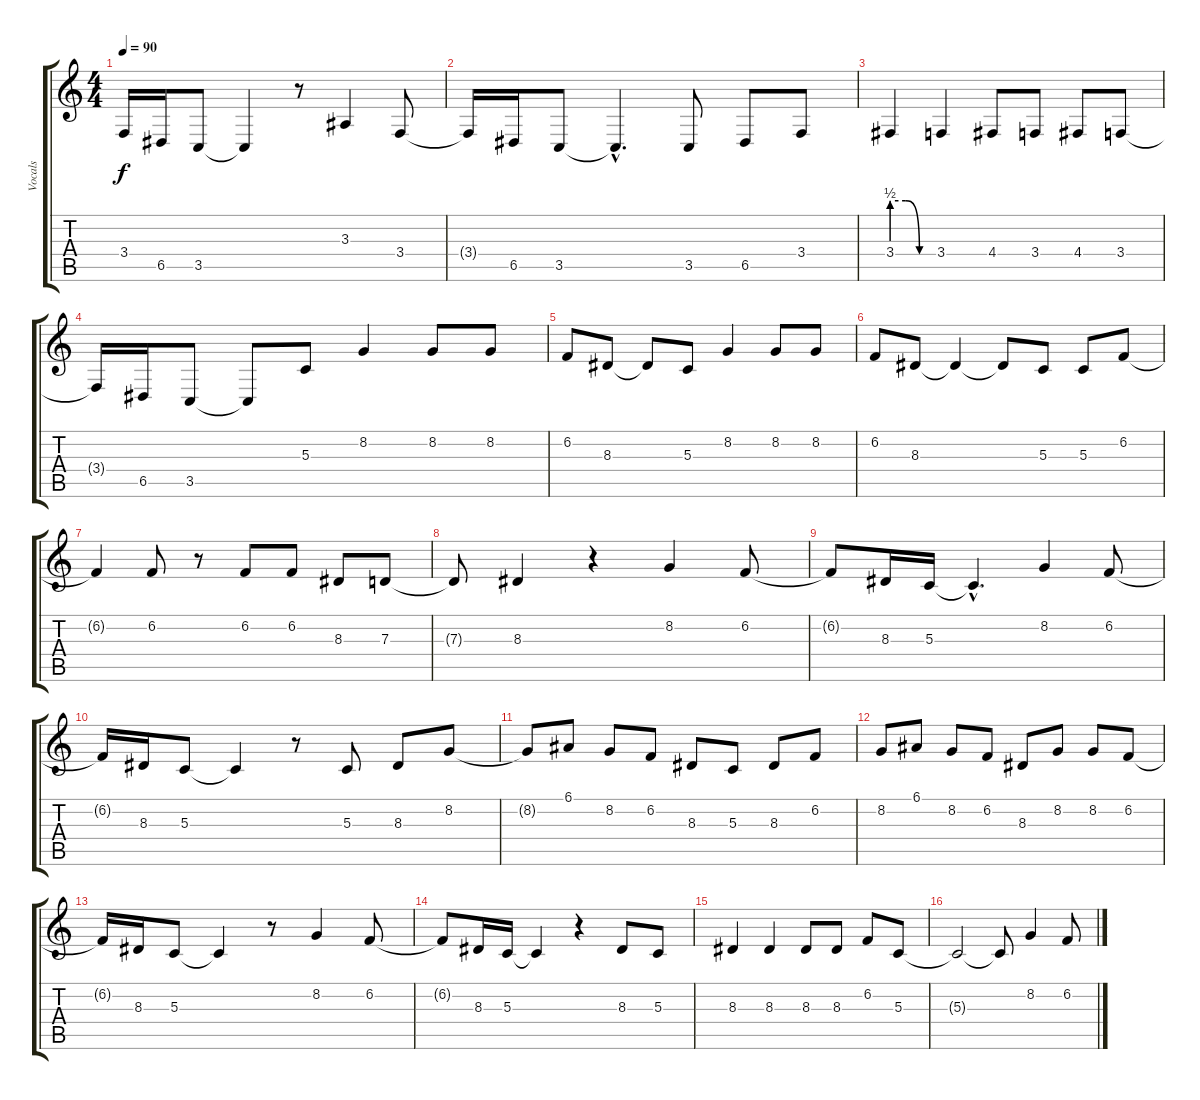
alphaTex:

\track ("Vocals" "Vocals") {instrument flute}
\staff {score tabs}
\tuning (E4 B3 G3 D3 A2 E2) {hide}
\ts (4 4)
\tempo 90
\clef g2
\ks c
3.4{t}.16{dy f} 6.5.16 3.5.8 3.5{t}.4 r.8 3.3.4 3.4.8 |
3.4{t}.16 6.5.16 3.5.8 3.5{hac t}.4{d} 3.5.8 6.5.8 3.4.8 |
3.4{be (custom 0 2 20 2 40 0 60 0)}.4 3.4.4 4.4.8 3.4.8 4.4.8 3.4.8 |
3.4{t}.16 6.5.16 3.5.8 3.5{t}.8 5.3.8 8.2.4 8.2.8 8.2.8 |
6.2.8 8.3.8 8.3{t}.8 5.3.8 8.2.4 8.2.8 8.2.8 |
6.2.8 8.3.8 8.3{t}.4 8.3{t}.8 5.3.8 5.3.8 6.2.8 |
6.2{t}.4 6.2.8 r.8 6.2.8 6.2.8 8.3.8 7.3.8 |
7.3{t}.8 8.3.4 r.4 8.2.4 6.2.8 |
6.2{t}.8 8.3.16 5.3.16 5.3{hac t}.4{d} 8.2.4 6.2.8 |
6.2{t}.16 8.3.16 5.3.8 5.3{t}.4 r.8 5.3.8 8.3.8 8.2.8 |
8.2{t}.8 6.1.8 8.2.8 6.2.8 8.3.8 5.3.8 8.3.8 6.2.8 |
8.2.8 6.1.8 8.2.8 6.2.8 8.3.8 8.2.8 8.2.8 6.2.8 |
6.2{t}.16 8.3.16 5.3.8 5.3{t}.4 r.8 8.2.4 6.2.8 |
6.2{t}.8 8.3.16 5.3.16 5.3{t}.4 r.4 8.3.8 5.3.8 |
8.3.4 8.3.4 8.3.8 8.3.8 6.2.8 5.3.8 |
5.3{t}.2 5.3{t}.8 8.2.4 6.2.8
